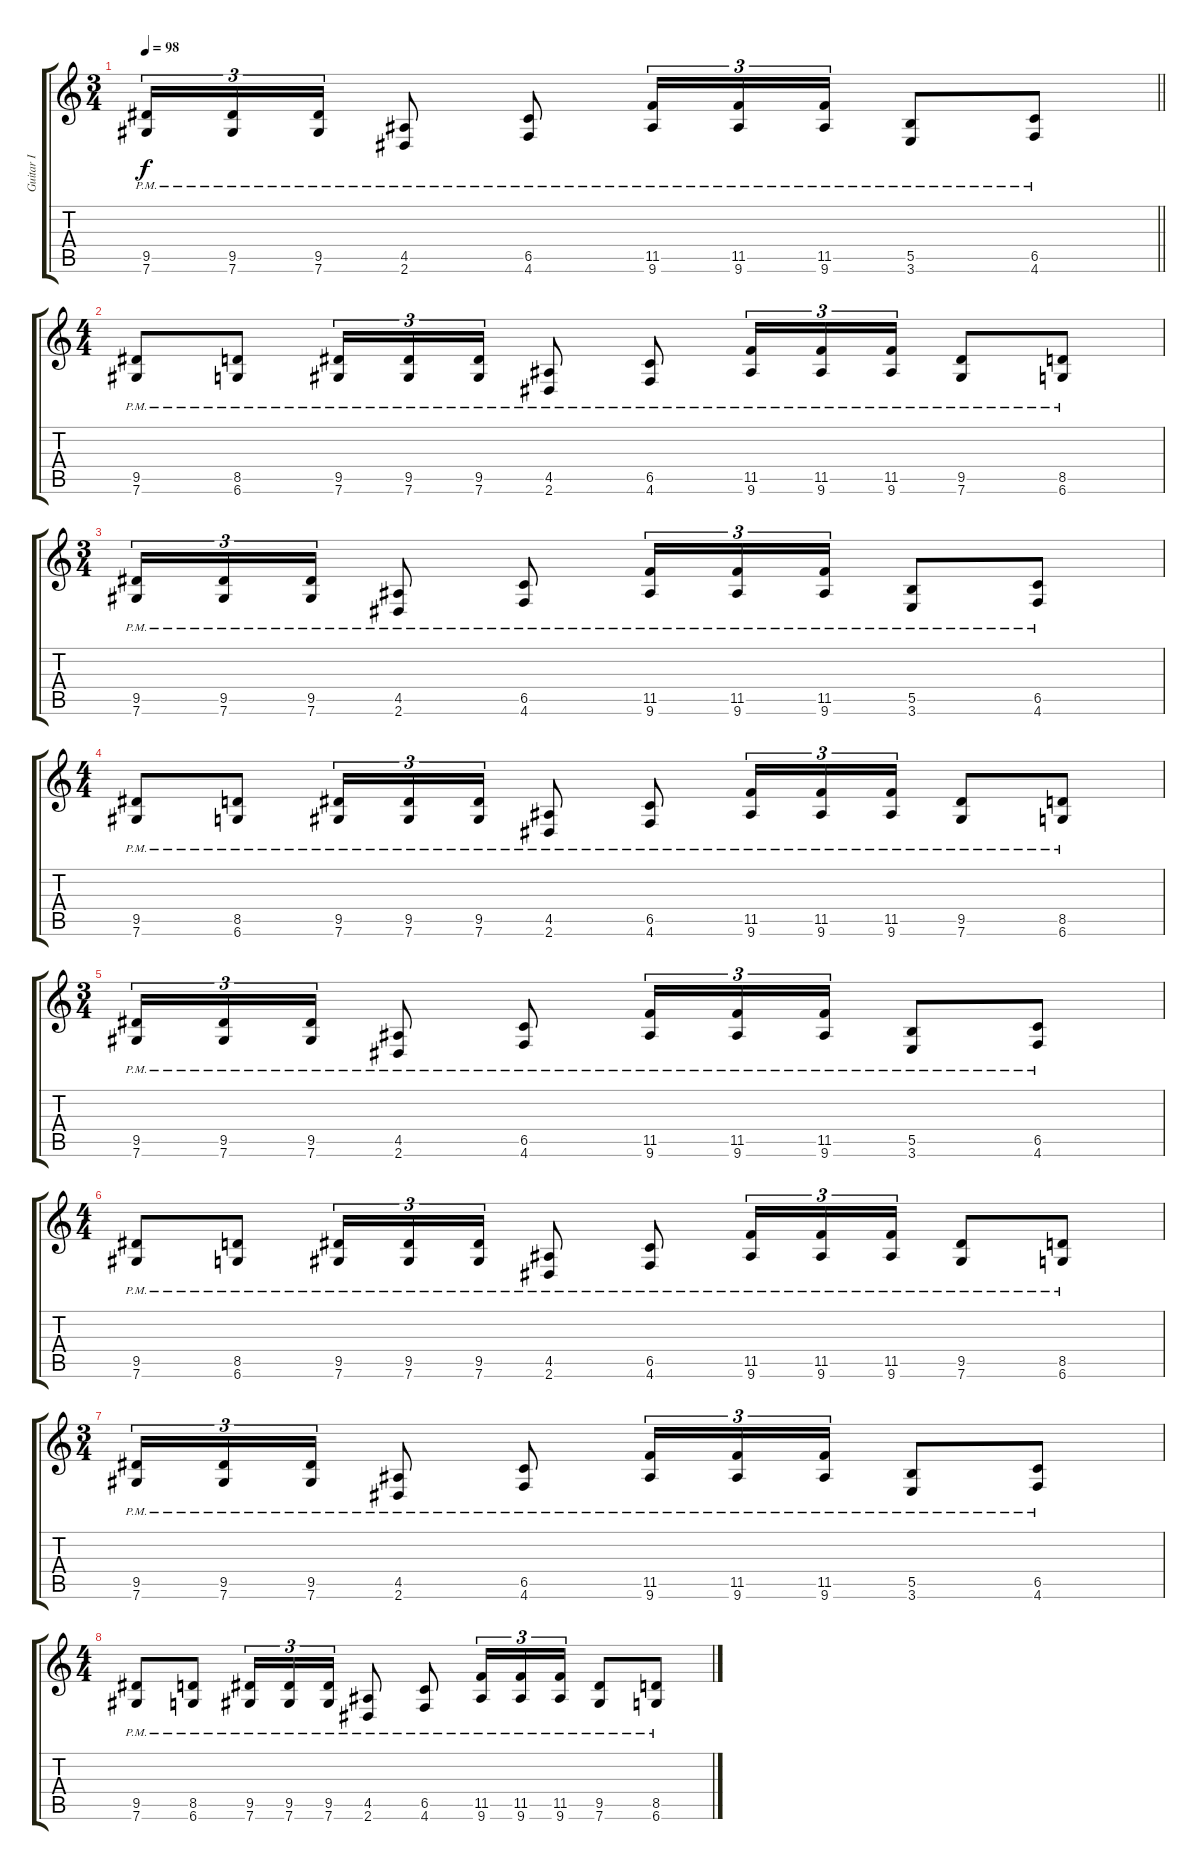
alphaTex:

\track ("Guitar I" "Guitar I") {instrument distortionguitar}
\staff {score tabs}
\tuning (Db4 Ab3 E3 B2 Gb2 Db2) {hide}
\ts (3 4)
\tempo 98
\clef g2
\barLineRight lightlight
\ks c
(9.5{pm} 7.6{pm}).16{tu (3 2) dy f} (9.5{pm} 7.6{pm}).16{tu (3 2)} (9.5{pm} 7.6{pm}).16{tu (3 2)} (4.5{pm} 2.6{pm}).8 (6.5{pm} 4.6{pm}).8 (11.5{pm} 9.6{pm}).16{tu (3 2)} (11.5{pm} 9.6{pm}).16{tu (3 2)} (11.5{pm} 9.6{pm}).16{tu (3 2)} (5.5{pm} 3.6{pm}).8 (6.5{pm} 4.6{pm}).8 |
\ts (4 4)
(9.5{pm} 7.6{pm}).8 (8.5{pm} 6.6{pm}).8 (9.5{pm} 7.6{pm}).16{tu (3 2)} (9.5{pm} 7.6{pm}).16{tu (3 2)} (9.5{pm} 7.6{pm}).16{tu (3 2)} (4.5{pm} 2.6{pm}).8 (6.5{pm} 4.6{pm}).8 (11.5{pm} 9.6{pm}).16{tu (3 2)} (11.5{pm} 9.6{pm}).16{tu (3 2)} (11.5{pm} 9.6{pm}).16{tu (3 2)} (9.5{pm} 7.6{pm}).8 (8.5{pm} 6.6{pm}).8 |
\ts (3 4)
(9.5{pm} 7.6{pm}).16{tu (3 2)} (9.5{pm} 7.6{pm}).16{tu (3 2)} (9.5{pm} 7.6{pm}).16{tu (3 2)} (4.5{pm} 2.6{pm}).8 (6.5{pm} 4.6{pm}).8 (11.5{pm} 9.6{pm}).16{tu (3 2)} (11.5{pm} 9.6{pm}).16{tu (3 2)} (11.5{pm} 9.6{pm}).16{tu (3 2)} (5.5{pm} 3.6{pm}).8 (6.5{pm} 4.6{pm}).8 |
\ts (4 4)
(9.5{pm} 7.6{pm}).8 (8.5{pm} 6.6{pm}).8 (9.5{pm} 7.6{pm}).16{tu (3 2)} (9.5{pm} 7.6{pm}).16{tu (3 2)} (9.5{pm} 7.6{pm}).16{tu (3 2)} (4.5{pm} 2.6{pm}).8 (6.5{pm} 4.6{pm}).8 (11.5{pm} 9.6{pm}).16{tu (3 2)} (11.5{pm} 9.6{pm}).16{tu (3 2)} (11.5{pm} 9.6{pm}).16{tu (3 2)} (9.5{pm} 7.6{pm}).8 (8.5{pm} 6.6{pm}).8 |
\ts (3 4)
(9.5{pm} 7.6{pm}).16{tu (3 2)} (9.5{pm} 7.6{pm}).16{tu (3 2)} (9.5{pm} 7.6{pm}).16{tu (3 2)} (4.5{pm} 2.6{pm}).8 (6.5{pm} 4.6{pm}).8 (11.5{pm} 9.6{pm}).16{tu (3 2)} (11.5{pm} 9.6{pm}).16{tu (3 2)} (11.5{pm} 9.6{pm}).16{tu (3 2)} (5.5{pm} 3.6{pm}).8 (6.5{pm} 4.6{pm}).8 |
\ts (4 4)
(9.5{pm} 7.6{pm}).8 (8.5{pm} 6.6{pm}).8 (9.5{pm} 7.6{pm}).16{tu (3 2)} (9.5{pm} 7.6{pm}).16{tu (3 2)} (9.5{pm} 7.6{pm}).16{tu (3 2)} (4.5{pm} 2.6{pm}).8 (6.5{pm} 4.6{pm}).8 (11.5{pm} 9.6{pm}).16{tu (3 2)} (11.5{pm} 9.6{pm}).16{tu (3 2)} (11.5{pm} 9.6{pm}).16{tu (3 2)} (9.5{pm} 7.6{pm}).8 (8.5{pm} 6.6{pm}).8 |
\ts (3 4)
(9.5{pm} 7.6{pm}).16{tu (3 2)} (9.5{pm} 7.6{pm}).16{tu (3 2)} (9.5{pm} 7.6{pm}).16{tu (3 2)} (4.5{pm} 2.6{pm}).8 (6.5{pm} 4.6{pm}).8 (11.5{pm} 9.6{pm}).16{tu (3 2)} (11.5{pm} 9.6{pm}).16{tu (3 2)} (11.5{pm} 9.6{pm}).16{tu (3 2)} (5.5{pm} 3.6{pm}).8 (6.5{pm} 4.6{pm}).8 |
\ts (4 4)
(9.5{pm} 7.6{pm}).8 (8.5{pm} 6.6{pm}).8 (9.5{pm} 7.6{pm}).16{tu (3 2)} (9.5{pm} 7.6{pm}).16{tu (3 2)} (9.5{pm} 7.6{pm}).16{tu (3 2)} (4.5{pm} 2.6{pm}).8 (6.5{pm} 4.6{pm}).8 (11.5{pm} 9.6{pm}).16{tu (3 2)} (11.5{pm} 9.6{pm}).16{tu (3 2)} (11.5{pm} 9.6{pm}).16{tu (3 2)} (9.5{pm} 7.6{pm}).8 (8.5{pm} 6.6{pm}).8
